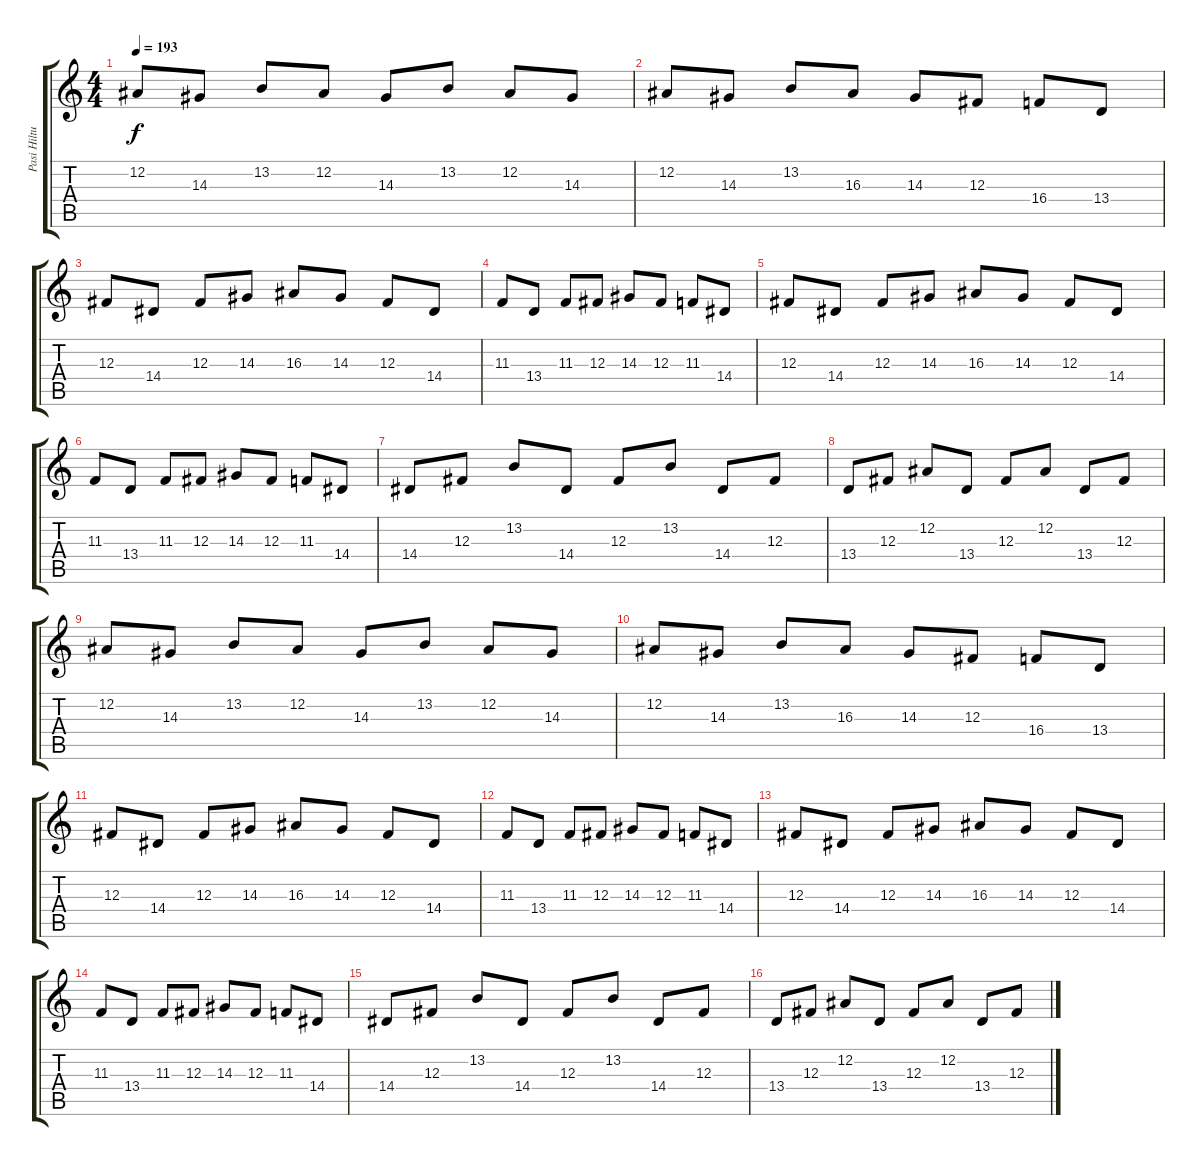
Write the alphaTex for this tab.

\track ("Pasi Hiltula " "Pasi Hiltu") {instrument stringensemble1}
\staff {score tabs}
\tuning (Eb4 Bb3 Gb3 Db3 Ab2 Eb2) {hide}
\ts (4 4)
\tempo 193
\clef g2
\ks c
12.2.8{dy f} 14.3.8 13.2.8 12.2.8 14.3.8 13.2.8 12.2.8 14.3.8 |
12.2.8 14.3.8 13.2.8 16.3.8 14.3.8 12.3.8 16.4.8 13.4.8 |
12.3.8 14.4.8 12.3.8 14.3.8 16.3.8 14.3.8 12.3.8 14.4.8 |
11.3.8 13.4.8 11.3.8 12.3.8 14.3.8 12.3.8 11.3.8 14.4.8 |
12.3.8 14.4.8 12.3.8 14.3.8 16.3.8 14.3.8 12.3.8 14.4.8 |
11.3.8 13.4.8 11.3.8 12.3.8 14.3.8 12.3.8 11.3.8 14.4.8 |
14.4.8 12.3.8 13.2.8 14.4.8 12.3.8 13.2.8 14.4.8 12.3.8 |
13.4.8 12.3.8 12.2.8 13.4.8 12.3.8 12.2.8 13.4.8 12.3.8 |
12.2.8 14.3.8 13.2.8 12.2.8 14.3.8 13.2.8 12.2.8 14.3.8 |
12.2.8 14.3.8 13.2.8 16.3.8 14.3.8 12.3.8 16.4.8 13.4.8 |
12.3.8 14.4.8 12.3.8 14.3.8 16.3.8 14.3.8 12.3.8 14.4.8 |
11.3.8 13.4.8 11.3.8 12.3.8 14.3.8 12.3.8 11.3.8 14.4.8 |
12.3.8 14.4.8 12.3.8 14.3.8 16.3.8 14.3.8 12.3.8 14.4.8 |
11.3.8 13.4.8 11.3.8 12.3.8 14.3.8 12.3.8 11.3.8 14.4.8 |
14.4.8 12.3.8 13.2.8 14.4.8 12.3.8 13.2.8 14.4.8 12.3.8 |
13.4.8 12.3.8 12.2.8 13.4.8 12.3.8 12.2.8 13.4.8 12.3.8
